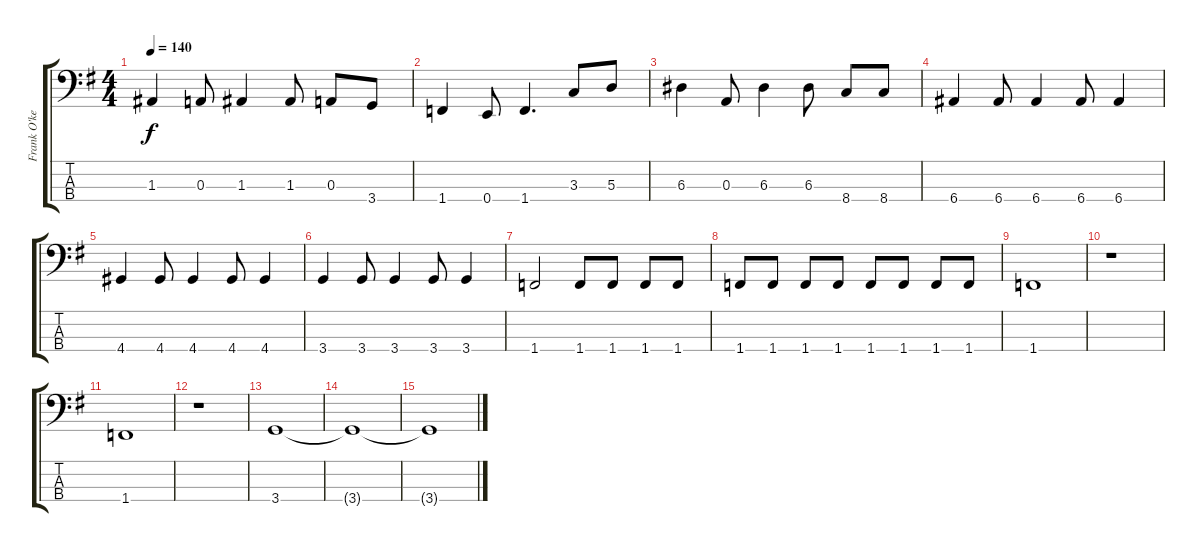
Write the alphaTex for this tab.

\track ("Frank O'keefe Bass" "Frank O'ke") {instrument electricbassfinger}
\staff {score tabs}
\tuning (G2 D2 A1 E1) {hide}
\ts (4 4)
\tempo 140
\clef f4
\ks g
1.3.4{dy f} 0.3.8 1.3.4 1.3.8 0.3.8 3.4.8 |
1.4.4 0.4.8 1.4.4{d} 3.3.8 5.3.8 |
6.3.4 0.3.8 6.3.4 6.3.8 8.4.8 8.4.8 |
6.4.4 6.4.8 6.4.4 6.4.8 6.4.4 |
4.4.4 4.4.8 4.4.4 4.4.8 4.4.4 |
3.4.4 3.4.8 3.4.4 3.4.8 3.4.4 |
1.4.2 1.4.8 1.4.8 1.4.8 1.4.8 |
1.4.8 1.4.8 1.4.8 1.4.8 1.4.8 1.4.8 1.4.8 1.4.8 |
1.4.1 |
r.1 |
1.4.1 |
r.1 |
3.4.1 |
3.4{t}.1 |
3.4{t}.1
